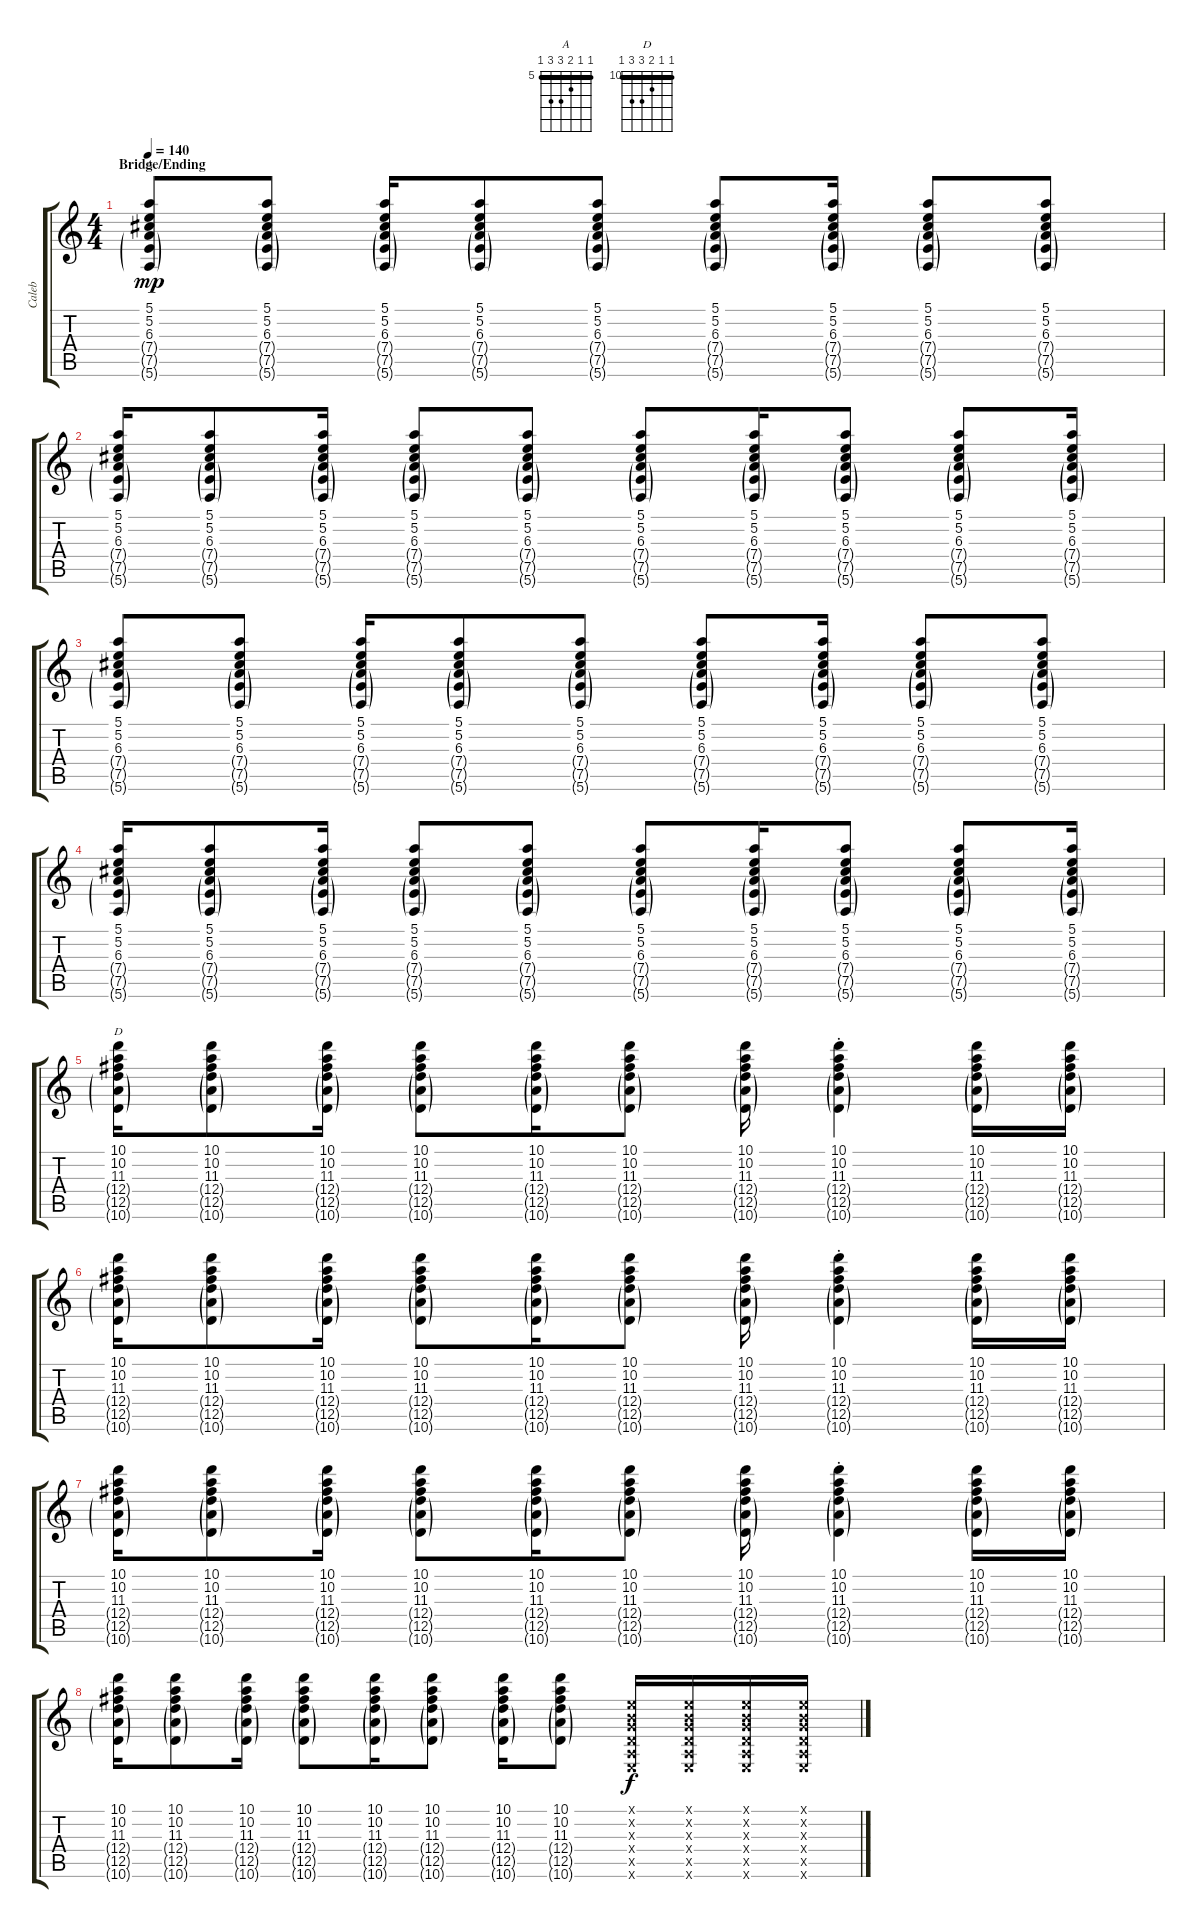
\track ("Caleb" "Caleb") {instrument electricguitarclean}
\staff {score tabs}
\tuning (E4 B3 G3 D3 A2 E2) {hide}
\chord ("A" 5 5 6 7 7 5) {firstfret 5 barre 5}
\chord ("D" 10 10 11 12 12 10) {firstfret 10 barre 10}
\ts (4 4)
\section ("" "Bridge/Ending")
\tempo 140
\clef g2
\ks c
(5.1 5.2 6.3 7.4{g} 7.5{g} 5.6{g}).8{ch "A" dy mp} (5.1 5.2 6.3 7.4{g} 7.5{g} 5.6{g}).8 (5.1 5.2 6.3 7.4{g} 7.5{g} 5.6{g}).16 (5.1 5.2 6.3 7.4{g} 7.5{g} 5.6{g}).8 (5.1 5.2 6.3 7.4{g} 7.5{g} 5.6{g}).8 (5.1 5.2 6.3 7.4{g} 7.5{g} 5.6{g}).8 (5.1 5.2 6.3 7.4{g} 7.5{g} 5.6{g}).16 (5.1 5.2 6.3 7.4{g} 7.5{g} 5.6{g}).8 (5.1 5.2 6.3 7.4{g} 7.5{g} 5.6{g}).8 |
(5.1 5.2 6.3 7.4{g} 7.5{g} 5.6{g}).16 (5.1 5.2 6.3 7.4{g} 7.5{g} 5.6{g}).8 (5.1 5.2 6.3 7.4{g} 7.5{g} 5.6{g}).16 (5.1 5.2 6.3 7.4{g} 7.5{g} 5.6{g}).8 (5.1 5.2 6.3 7.4{g} 7.5{g} 5.6{g}).8 (5.1 5.2 6.3 7.4{g} 7.5{g} 5.6{g}).8 (5.1 5.2 6.3 7.4{g} 7.5{g} 5.6{g}).16 (5.1 5.2 6.3 7.4{g} 7.5{g} 5.6{g}).8 (5.1 5.2 6.3 7.4{g} 7.5{g} 5.6{g}).8 (5.1 5.2 6.3 7.4{g} 7.5{g} 5.6{g}).16 |
(5.1 5.2 6.3 7.4{g} 7.5{g} 5.6{g}).8 (5.1 5.2 6.3 7.4{g} 7.5{g} 5.6{g}).8 (5.1 5.2 6.3 7.4{g} 7.5{g} 5.6{g}).16 (5.1 5.2 6.3 7.4{g} 7.5{g} 5.6{g}).8 (5.1 5.2 6.3 7.4{g} 7.5{g} 5.6{g}).8 (5.1 5.2 6.3 7.4{g} 7.5{g} 5.6{g}).8 (5.1 5.2 6.3 7.4{g} 7.5{g} 5.6{g}).16 (5.1 5.2 6.3 7.4{g} 7.5{g} 5.6{g}).8 (5.1 5.2 6.3 7.4{g} 7.5{g} 5.6{g}).8 |
(5.1 5.2 6.3 7.4{g} 7.5{g} 5.6{g}).16 (5.1 5.2 6.3 7.4{g} 7.5{g} 5.6{g}).8 (5.1 5.2 6.3 7.4{g} 7.5{g} 5.6{g}).16 (5.1 5.2 6.3 7.4{g} 7.5{g} 5.6{g}).8 (5.1 5.2 6.3 7.4{g} 7.5{g} 5.6{g}).8 (5.1 5.2 6.3 7.4{g} 7.5{g} 5.6{g}).8 (5.1 5.2 6.3 7.4{g} 7.5{g} 5.6{g}).16 (5.1 5.2 6.3 7.4{g} 7.5{g} 5.6{g}).8 (5.1 5.2 6.3 7.4{g} 7.5{g} 5.6{g}).8 (5.1 5.2 6.3 7.4{g} 7.5{g} 5.6{g}).16 |
(10.1 10.2 11.3 12.4{g} 12.5{g} 10.6{g}).16{ch "D"} (10.1 10.2 11.3 12.4{g} 12.5{g} 10.6{g}).8 (10.1 10.2 11.3 12.4{g} 12.5{g} 10.6{g}).16 (10.1 10.2 11.3 12.4{g} 12.5{g} 10.6{g}).8 (10.1 10.2 11.3 12.4{g} 12.5{g} 10.6{g}).16 (10.1 10.2 11.3 12.4{g} 12.5{g} 10.6{g}).8 (10.1 10.2 11.3 12.4{g} 12.5{g} 10.6{g}).16 (10.1{st} 10.2{st} 11.3{st} 12.4{g} 12.5{g} 10.6{g}).4 (10.1 10.2 11.3 12.4{g} 12.5{g} 10.6{g}).16 (10.1 10.2 11.3 12.4{g} 12.5{g} 10.6{g}).16 |
(10.1 10.2 11.3 12.4{g} 12.5{g} 10.6{g}).16 (10.1 10.2 11.3 12.4{g} 12.5{g} 10.6{g}).8 (10.1 10.2 11.3 12.4{g} 12.5{g} 10.6{g}).16 (10.1 10.2 11.3 12.4{g} 12.5{g} 10.6{g}).8 (10.1 10.2 11.3 12.4{g} 12.5{g} 10.6{g}).16 (10.1 10.2 11.3 12.4{g} 12.5{g} 10.6{g}).8 (10.1 10.2 11.3 12.4{g} 12.5{g} 10.6{g}).16 (10.1{st} 10.2{st} 11.3{st} 12.4{g} 12.5{g} 10.6{g}).4 (10.1 10.2 11.3 12.4{g} 12.5{g} 10.6{g}).16 (10.1 10.2 11.3 12.4{g} 12.5{g} 10.6{g}).16 |
(10.1 10.2 11.3 12.4{g} 12.5{g} 10.6{g}).16 (10.1 10.2 11.3 12.4{g} 12.5{g} 10.6{g}).8 (10.1 10.2 11.3 12.4{g} 12.5{g} 10.6{g}).16 (10.1 10.2 11.3 12.4{g} 12.5{g} 10.6{g}).8 (10.1 10.2 11.3 12.4{g} 12.5{g} 10.6{g}).16 (10.1 10.2 11.3 12.4{g} 12.5{g} 10.6{g}).8 (10.1 10.2 11.3 12.4{g} 12.5{g} 10.6{g}).16 (10.1{st} 10.2{st} 11.3{st} 12.4{g} 12.5{g} 10.6{g}).4 (10.1 10.2 11.3 12.4{g} 12.5{g} 10.6{g}).16 (10.1 10.2 11.3 12.4{g} 12.5{g} 10.6{g}).16 |
(10.1 10.2 11.3 12.4{g} 12.5{g} 10.6{g}).16 (10.1 10.2 11.3 12.4{g} 12.5{g} 10.6{g}).8 (10.1 10.2 11.3 12.4{g} 12.5{g} 10.6{g}).16 (10.1 10.2 11.3 12.4{g} 12.5{g} 10.6{g}).8 (10.1 10.2 11.3 12.4{g} 12.5{g} 10.6{g}).16 (10.1 10.2 11.3 12.4{g} 12.5{g} 10.6{g}).8 (10.1 10.2 11.3 12.4{g} 12.5{g} 10.6{g}).16 (10.1 10.2 11.3 12.4{g} 12.5{g} 10.6{g}).8 (0.1{x} 0.2{x} 0.3{x} 0.4{x} 0.5{x} 0.6{x}).16{dy f} (0.1{x} 0.2{x} 0.3{x} 0.4{x} 0.5{x} 0.6{x}).16 (0.1{x} 0.2{x} 0.3{x} 0.4{x} 0.5{x} 0.6{x}).16 (0.1{x} 0.2{x} 0.3{x} 0.4{x} 0.5{x} 0.6{x}).16
